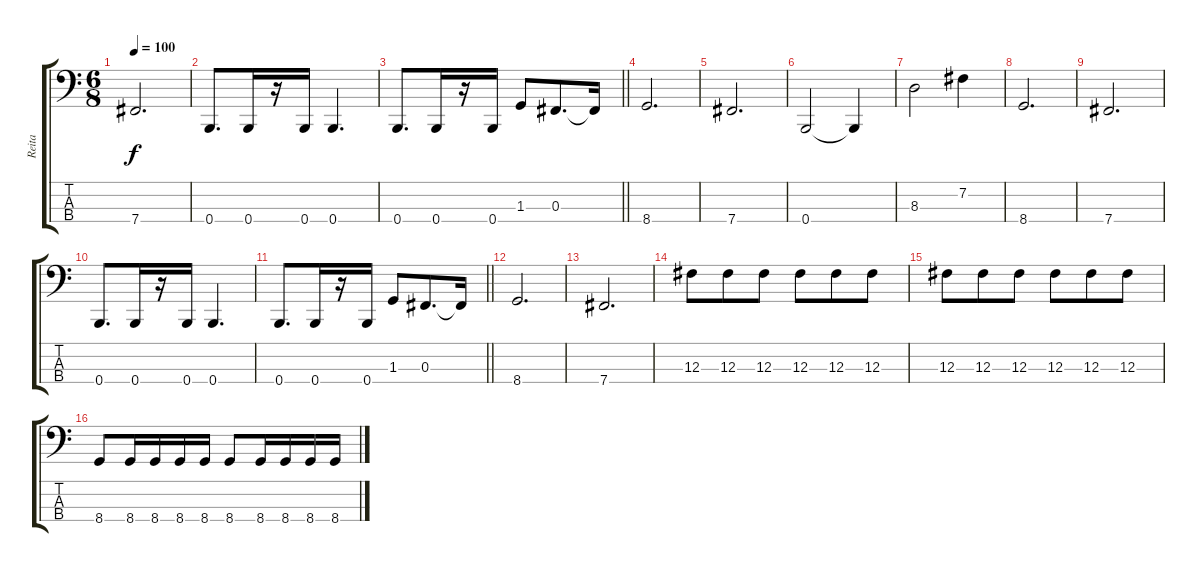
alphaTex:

\track ("Reita" "Reita") {instrument electricbasspick}
\staff {score tabs}
\tuning (E2 B1 Gb1 B0) {hide}
\ts (6 8)
\tempo 100
\clef f4
\ks c
7.4.2{d dy f} |
0.4.8{d} 0.4.16 r.16 0.4.16 0.4.4{d} |
\barLineRight lightlight
0.4.8{d} 0.4.16 r.16 0.4.16 1.3.8 0.3.8{d} 0.3{t}.16 |
8.4.2{d} |
7.4.2{d} |
0.4.2 0.4{t}.4 |
8.3.2 7.2.4 |
8.4.2{d} |
7.4.2{d} |
0.4.8{d} 0.4.16 r.16 0.4.16 0.4.4{d} |
\barLineRight lightlight
0.4.8{d} 0.4.16 r.16 0.4.16 1.3.8 0.3.8{d} 0.3{t}.16 |
8.4.2{d} |
7.4.2{d} |
12.3.8 12.3.8 12.3.8 12.3.8 12.3.8 12.3.8 |
12.3.8 12.3.8 12.3.8 12.3.8 12.3.8 12.3.8 |
8.4.8 8.4.16 8.4.16 8.4.16 8.4.16 8.4.8 8.4.16 8.4.16 8.4.16 8.4.16
